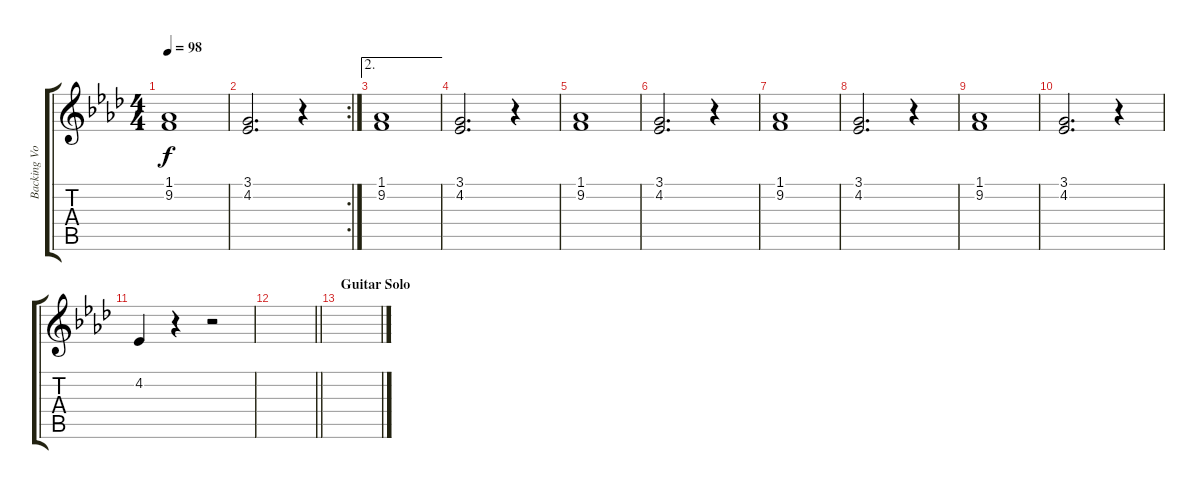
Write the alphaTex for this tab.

\track ("Backing Vocals" "Backing Vo") {instrument trumpet}
\staff {score tabs}
\tuning (E4 B3 G3 D3 A2 E2) {hide}
\ts (4 4)
\tempo 98
\clef g2
\ks ab
(1.1 9.2).1{dy f} |
\rc 2
(3.1 4.2).2{d} r.4 |
\ae 2
(1.1 9.2).1 |
(3.1 4.2).2{d} r.4 |
(1.1 9.2).1 |
(3.1 4.2).2{d} r.4 |
(1.1 9.2).1 |
(3.1 4.2).2{d} r.4 |
(1.1 9.2).1 |
(3.1 4.2).2{d} r.4 |
4.2.4 r.4 r.2 |
\barLineRight lightlight
|
\section ("" "Guitar Solo")
